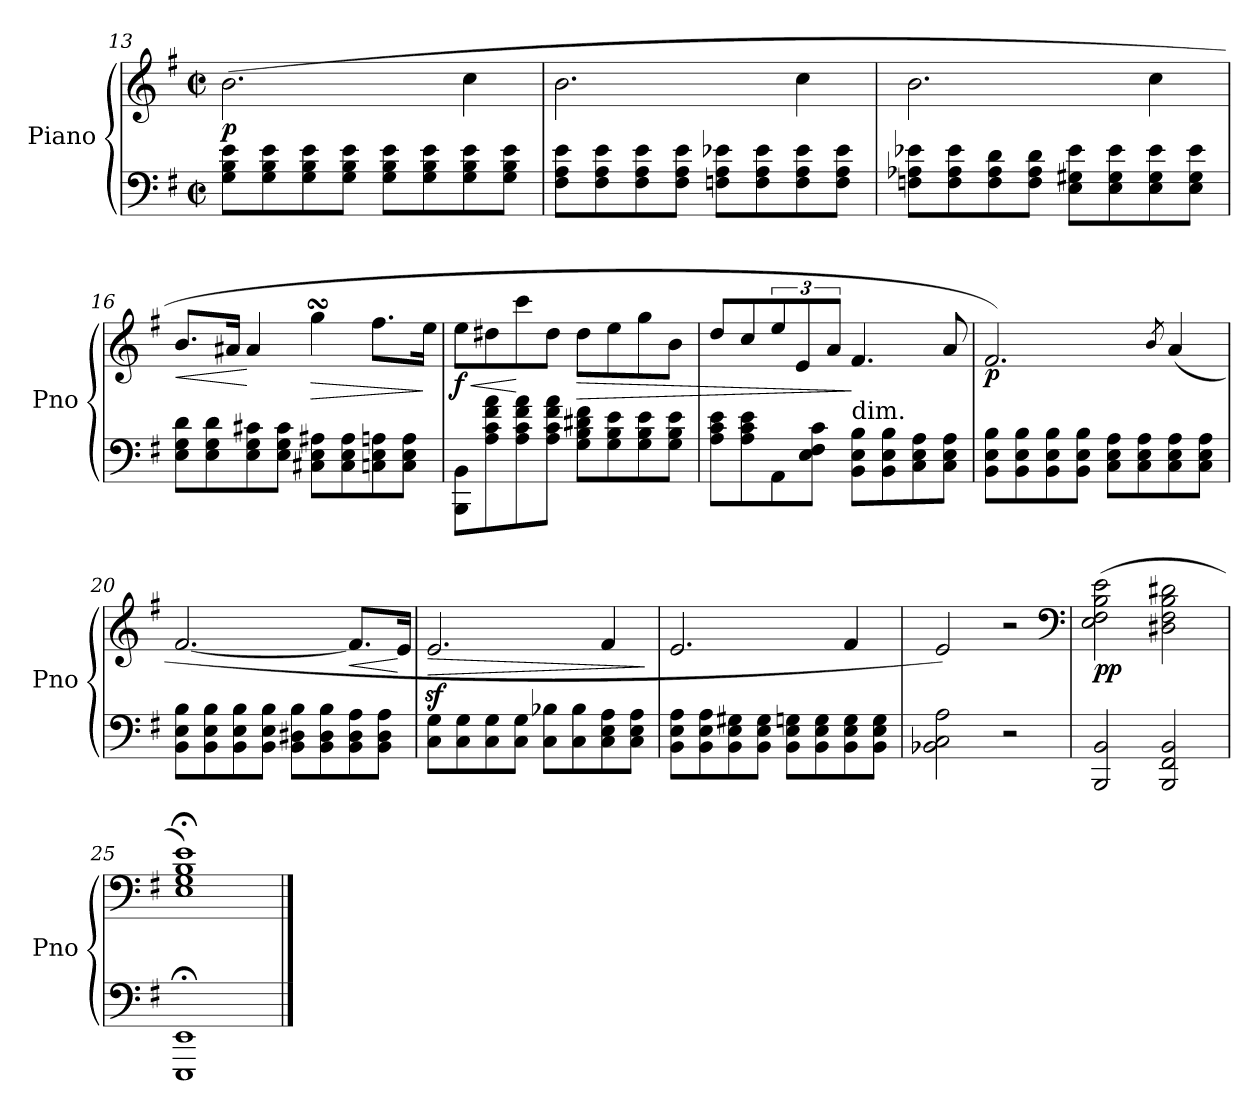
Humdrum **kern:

**kern	**kern	**dynam
*part1	*part1	*part1
*staff2	*staff1	*staff1/2
*I"Piano	*	*
*I'Pno	*	*
!!LO:LB:g=z
*clefF4	*clefG2	*
*k[f#]	*k[f#]	*
*G:	*G:	*
*M2/2	*M2/2	*
*met(c|)	*met(c|)	*
=13	=13	=13
!	!	!LO:DY:b
8G\ 8B\ 8e\L	(2.b\	p
8G\ 8B\ 8e\	.	.
8G\ 8B\ 8e\	.	.
8G\ 8B\ 8e\J	.	.
8G\ 8B\ 8e\L	.	.
8G\ 8B\ 8e\	.	.
8G\ 8B\ 8e\	4cc\	.
8G\ 8B\ 8e\J	.	.
=14	=14	=14
8F#\ 8A\ 8e\L	2.b\	.
8F#\ 8A\ 8e\	.	.
8F#\ 8A\ 8e\	.	.
8F#\ 8A\ 8e\J	.	.
8Fn\ 8A\ 8e-X\L	.	.
8F\ 8A\ 8e-\	.	.
8F\ 8A\ 8e-\	4cc\	.
8F\ 8A\ 8e-\J	.	.
=15	=15	=15
8Fn\ 8A-X\ 8e-X\L	2.b\	.
8F\ 8A-\ 8e-\	.	.
8F\ 8A-\ 8d\	.	.
8F\ 8A-\ 8d\J	.	.
8E\ 8G#X\ 8e-\L	.	.
8E\ 8G#\ 8e-\	.	.
8E\ 8G#\ 8e-\	4cc\	.
8E\ 8G#\ 8e-\J	.	.
=16	=16	=16
!	!	!LO:HP:b
8E\ 8G\ 8d\L	8.b/L	<
8E\ 8G\ 8d\	.	.
.	16a#X/Jk	.
8E\ 8G\ 8c#X\	4a#/	[
8E\ 8G\ 8c#\J	.	.
!	!	!LO:HP:b
8C#X\ 8E\ 8A#X\L	4ggsSSs\	>
8C#\ 8E\ 8A#\	.	.
8Cn\ 8E\ 8An\	8.ff#\L	.
8C\ 8E\ 8A\J	.	.
.	16ee\Jk	]
!!LO:LB:g=z
=17	=17	=17
!	!	!LO:HP:b
!	!	!LO:DY:n=1:b
8BBB\ 8BB\L	8ee\L	< f
8A\ 8c\ 8f#\ 8a\	8dd#X\	.
8A\ 8c\ 8f#\ 8a\	8ccc\	[
8A\ 8c\ 8f#\ 8a\J	8dd#\J	.
!	!	!LO:HP:b
8G\ 8B\ 8d#X\ 8f#\L	8dd#\L	>
8G\ 8B\ 8e\	8ee\	.
8G\ 8B\ 8e\	8gg\	.
8G\ 8B\ 8e\J	8b\J	.
=18	=18	=18
8A\ 8c\ 8e\L	8dd/L	.
8A\ 8c\ 8e\	8cc/	.
8AA\	12ee/	.
.	12e/	.
8E\ 8F#\ 8c\J	.	.
.	12a/J	.
!	!LO:TX:b:t=dim.	!
8BB\ 8E\ 8B\L	4.f#/	]
8BB\ 8E\ 8B\	.	.
8C\ 8E\ 8A\	.	.
8C\ 8E\ 8A\J	8a/	.
=19	=19	=19
!	!	!LO:DY:b
8BB\ 8E\ 8B\L	2.f#/)	p
8BB\ 8E\ 8B\	.	.
8BB\ 8E\ 8B\	.	.
8BB\ 8E\ 8B\J	.	.
8C\ 8E\ 8A\L	.	.
8C\ 8E\ 8A\	.	.
.	8qb/	.
8C\ 8E\ 8A\	(4a/	.
8C\ 8E\ 8A\J	.	.
=20	=20	=20
8BB\ 8E\ 8B\L	[2.f#/	.
8BB\ 8E\ 8B\	.	.
8BB\ 8E\ 8B\	.	.
8BB\ 8E\ 8B\J	.	.
8BB\ 8D#X\ 8B\L	.	.
8BB\ 8D#\ 8B\	.	.
!	!	!LO:HP:b
8BB\ 8D#\ 8A\	8.f#/L]	<
8BB\ 8D#\ 8A\J	.	.
.	16e/Jk	[
!!LO:LB:g=z
=21	=21	=21
!	!	!LO:HP:b
8C\ 8G\L	2.ez</	>
8C\ 8G\	.	.
8C\ 8G\	.	.
8C\ 8G\J	.	.
8C\ 8B-X\L	.	.
8C\ 8B-\	.	.
8C\ 8E\ 8A\	4f#/	.
8C\ 8E\ 8A\J	.	.
.	.	]
=22	=22	=22
8BB\ 8E\ 8A\L	2.e/	.
8BB\ 8E\ 8A\	.	.
8BB\ 8E\ 8G#X\	.	.
8BB\ 8E\ 8G#\J	.	.
8BB\ 8E\ 8Gn\L	.	.
8BB\ 8E\ 8G\	.	.
8BB\ 8E\ 8G\	4f#/	.
8BB\ 8E\ 8G\J	.	.
=23	=23	=23
2BB-X\ 2C\ 2A\	2e/)	.
2r	2r	.
*	*clefF4	*
=24	=24	=24
!	!	!LO:DY:b
2BBB/ 2BB/	(2E\ 2F#\ 2B\ 2e\	pp
2BBB/ 2FF#/ 2BB/	2D#X\ 2F#\ 2B\ 2d#X\	.
=25	=25	=25
1EEE; 1EE;	1E;< 1G;< 1B;< 1e;<)	.
==	==	==
*-	*-	*-
